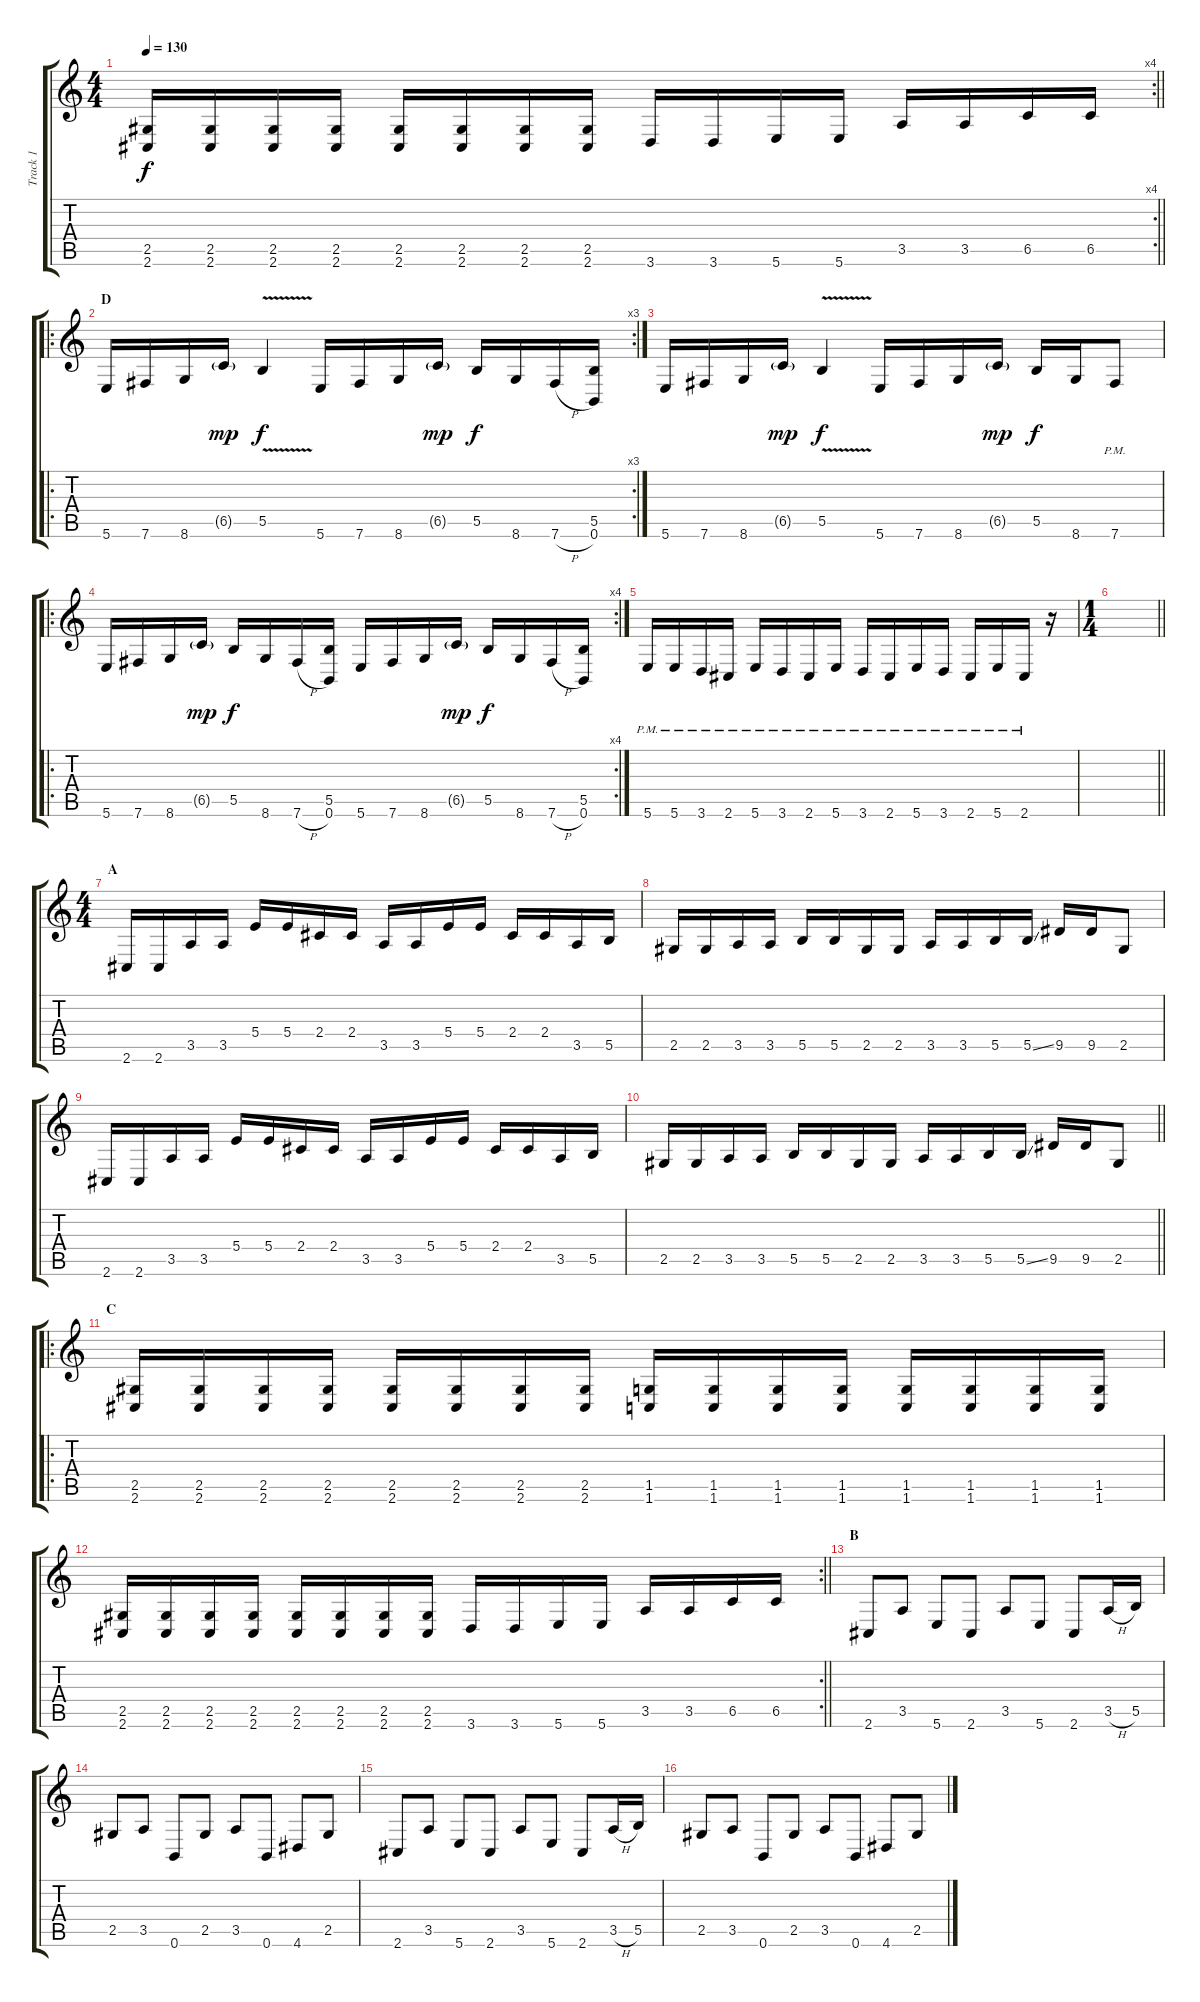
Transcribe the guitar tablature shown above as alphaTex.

\track ("Track 1" "Track 1") {instrument distortionguitar}
\staff {score tabs}
\tuning (Db4 Ab3 E3 B2 Gb2 B1) {hide}
\rc 4
\ts (4 4)
\tempo 130
\clef g2
\barLineRight lightlight
\ks c
(2.5 2.6).16{dy f} (2.5 2.6).16 (2.5 2.6).16 (2.5 2.6).16 (2.5 2.6).16 (2.5 2.6).16 (2.5 2.6).16 (2.5 2.6).16 3.6.16 3.6.16 5.6.16 5.6.16 3.5.16 3.5.16 6.5.16 6.5.16 |
\ro
\rc 3
\section ("" "D")
5.6.16 7.6.16 8.6.16 6.5{g}.16{dy mp} 5.5{v}.4{dy f} 5.6.16 7.6.16 8.6.16 6.5{g}.16{dy mp} 5.5.16{dy f} 8.6.16 7.6{h}.16 (5.5 0.6).16 |
5.6.16 7.6.16 8.6.16 6.5{g}.16{dy mp} 5.5{v}.4{dy f} 5.6.16 7.6.16 8.6.16 6.5{g}.16{dy mp} 5.5.16{dy f} 8.6.16 7.6{pm}.8 |
\ro
\rc 4
5.6.16 7.6.16 8.6.16 6.5{g}.16{dy mp} 5.5.16{dy f} 8.6.16 7.6{h}.16 (5.5 0.6).16 5.6.16 7.6.16 8.6.16 6.5{g}.16{dy mp} 5.5.16{dy f} 8.6.16 7.6{h}.16 (5.5 0.6).16 |
5.6{pm}.16 5.6{pm}.16 3.6{pm}.16 2.6{pm}.16 5.6{pm}.16 3.6{pm}.16 2.6{pm}.16 5.6{pm}.16 3.6{pm}.16 2.6{pm}.16 5.6{pm}.16 3.6{pm}.16 2.6{pm}.16 5.6{pm}.16 2.6{pm}.16 r.16 |
\ts (1 4)
\barLineRight lightlight
|
\ts (4 4)
\section ("" "A")
2.6.16 2.6.16 3.5.16 3.5.16 5.4.16 5.4.16 2.4.16 2.4.16 3.5.16 3.5.16 5.4.16 5.4.16 2.4.16 2.4.16 3.5.16 5.5.16 |
2.5.16 2.5.16 3.5.16 3.5.16 5.5.16 5.5.16 2.5.16 2.5.16 3.5.16 3.5.16 5.5.16 5.5{ss}.16 9.5.16 9.5.16 2.5.8 |
2.6.16 2.6.16 3.5.16 3.5.16 5.4.16 5.4.16 2.4.16 2.4.16 3.5.16 3.5.16 5.4.16 5.4.16 2.4.16 2.4.16 3.5.16 5.5.16 |
\barLineRight lightlight
2.5.16 2.5.16 3.5.16 3.5.16 5.5.16 5.5.16 2.5.16 2.5.16 3.5.16 3.5.16 5.5.16 5.5{ss}.16 9.5.16 9.5.16 2.5.8 |
\ro
\section ("" "C")
(2.5 2.6).16 (2.5 2.6).16 (2.5 2.6).16 (2.5 2.6).16 (2.5 2.6).16 (2.5 2.6).16 (2.5 2.6).16 (2.5 2.6).16 (1.5 1.6).16 (1.5 1.6).16 (1.5 1.6).16 (1.5 1.6).16 (1.5 1.6).16 (1.5 1.6).16 (1.5 1.6).16 (1.5 1.6).16 |
\rc 2
\barLineRight lightlight
(2.5 2.6).16 (2.5 2.6).16 (2.5 2.6).16 (2.5 2.6).16 (2.5 2.6).16 (2.5 2.6).16 (2.5 2.6).16 (2.5 2.6).16 3.6.16 3.6.16 5.6.16 5.6.16 3.5.16 3.5.16 6.5.16 6.5.16 |
\section ("" "B")
2.6.8 3.5.8 5.6.8 2.6.8 3.5.8 5.6.8 2.6.8 3.5{h}.16 5.5.16 |
2.5.8 3.5.8 0.6.8 2.5.8 3.5.8 0.6.8 4.6.8 2.5.8 |
2.6.8 3.5.8 5.6.8 2.6.8 3.5.8 5.6.8 2.6.8 3.5{h}.16 5.5.16 |
2.5.8 3.5.8 0.6.8 2.5.8 3.5.8 0.6.8 4.6.8 2.5.8
